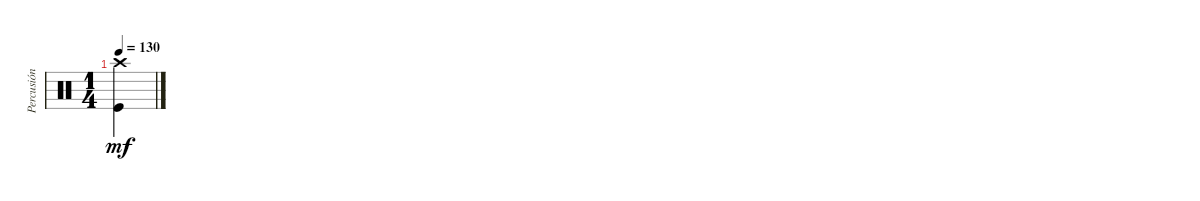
\track ("Percusión" "Percusión") {instrument percussion}
\staff {score}
\articulation defaults
\ts (1 4)
\tempo 130
\clef neutral
\ks c
("Kick (hit)" "Crash high (hit)").4{dy mf}
